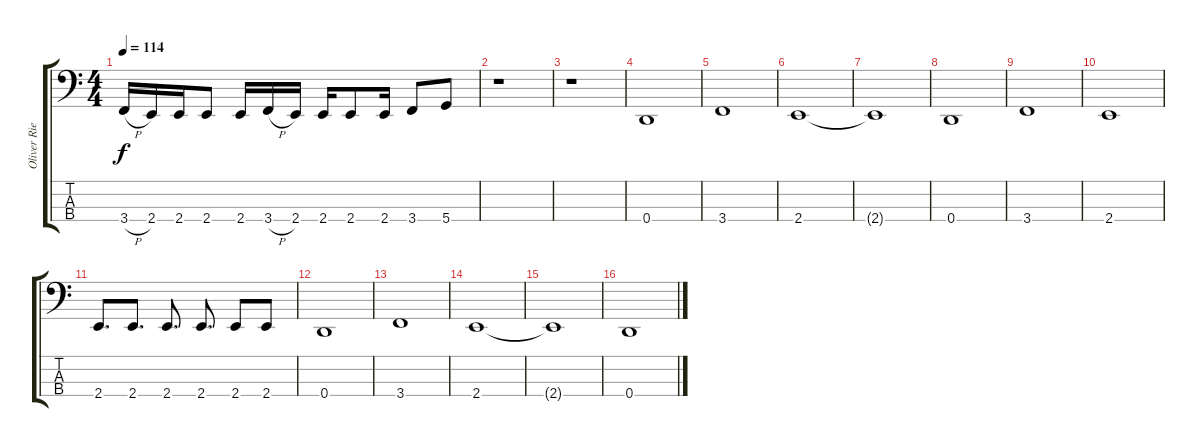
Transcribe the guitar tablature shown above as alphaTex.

\track ("Oliver Riedel [Bass]" "Oliver Rie") {instrument electricbasspick}
\staff {score tabs}
\tuning (G2 D2 A1 D1) {hide}
\ts (4 4)
\tempo 114
\clef f4
\ks c
3.4{h}.16{dy f} 2.4.16 2.4.16 2.4.8 2.4.16 3.4{h}.16 2.4.16 2.4.16 2.4.8 2.4.16 3.4.8 5.4.8 |
r.1 |
r.1 |
0.4.1 |
3.4.1 |
2.4.1 |
2.4{t}.1 |
0.4.1 |
3.4.1 |
2.4.1 |
2.4.8{d} 2.4.8{d} 2.4.8{d} 2.4.8{d} 2.4.8 2.4.8 |
0.4.1 |
3.4.1 |
2.4.1 |
2.4{t}.1 |
0.4.1
